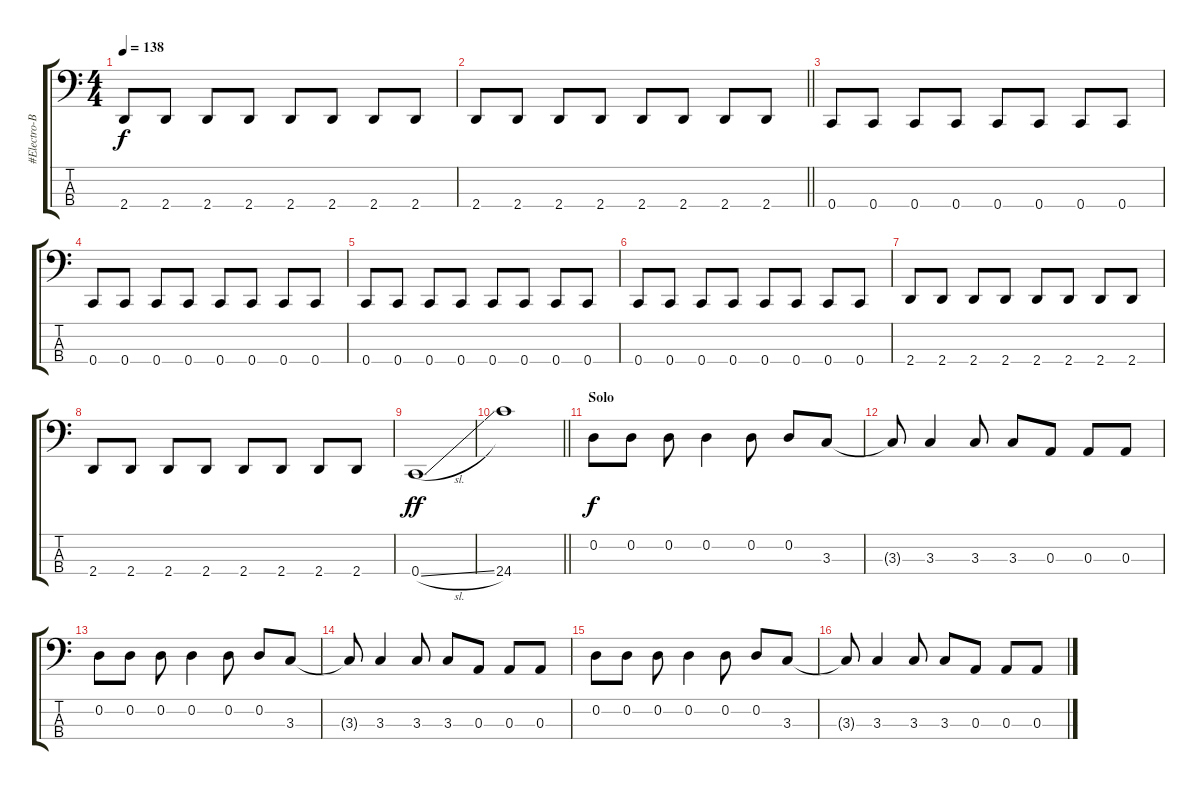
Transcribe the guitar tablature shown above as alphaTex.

\track ("#Electro-Bass" "#Electro-B") {instrument fretlessbass}
\staff {score tabs}
\tuning (G2 D2 A1 C1) {hide}
\ts (4 4)
\tempo 138
\clef f4
\ks c
2.4.8{dy f} 2.4.8 2.4.8 2.4.8 2.4.8 2.4.8 2.4.8 2.4.8 |
\barLineRight lightlight
2.4.8 2.4.8 2.4.8 2.4.8 2.4.8 2.4.8 2.4.8 2.4.8 |
0.4.8 0.4.8 0.4.8 0.4.8 0.4.8 0.4.8 0.4.8 0.4.8 |
0.4.8 0.4.8 0.4.8 0.4.8 0.4.8 0.4.8 0.4.8 0.4.8 |
0.4.8 0.4.8 0.4.8 0.4.8 0.4.8 0.4.8 0.4.8 0.4.8 |
0.4.8 0.4.8 0.4.8 0.4.8 0.4.8 0.4.8 0.4.8 0.4.8 |
2.4.8 2.4.8 2.4.8 2.4.8 2.4.8 2.4.8 2.4.8 2.4.8 |
2.4.8 2.4.8 2.4.8 2.4.8 2.4.8 2.4.8 2.4.8 2.4.8 |
0.4{sl}.1{dy ff} |
\barLineRight lightlight
24.4.1 |
\section ("" "Solo ")
0.2.8{dy f} 0.2.8 0.2.8 0.2.4 0.2.8 0.2.8 3.3.8 |
3.3{t}.8 3.3.4 3.3.8 3.3.8 0.3.8 0.3.8 0.3.8 |
0.2.8 0.2.8 0.2.8 0.2.4 0.2.8 0.2.8 3.3.8 |
3.3{t}.8 3.3.4 3.3.8 3.3.8 0.3.8 0.3.8 0.3.8 |
0.2.8 0.2.8 0.2.8 0.2.4 0.2.8 0.2.8 3.3.8 |
3.3{t}.8 3.3.4 3.3.8 3.3.8 0.3.8 0.3.8 0.3.8
